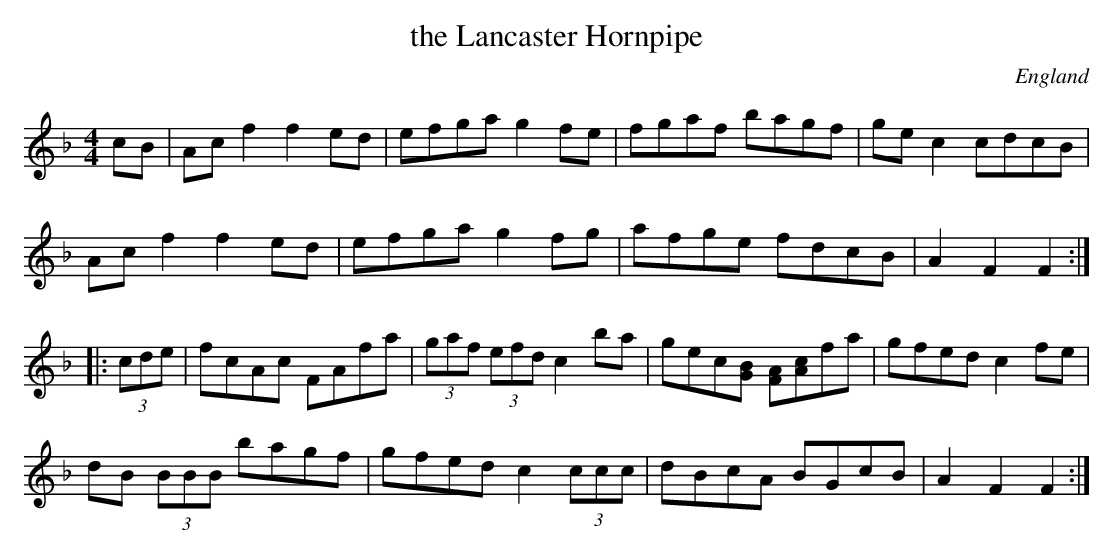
X:1
T:the Lancaster Hornpipe
M:4/4
O:England
K:F
cB|\
Acf2 f2ed| efga g2fe| \
fgaf bagf| gec2 cdcB|
Acf2 f2ed| efga g2fg| \
afge fdcB| A2F2 F2  ::
(3cde|\
fcAc FAfa| (3gaf (3efd c2ba| \
gec[BG] [AF][cA]fa| gfed c2fe|
dB (3BBB bagf| gfed c2(3ccc| \
dBcA BGcB| A2F2 F2:|
